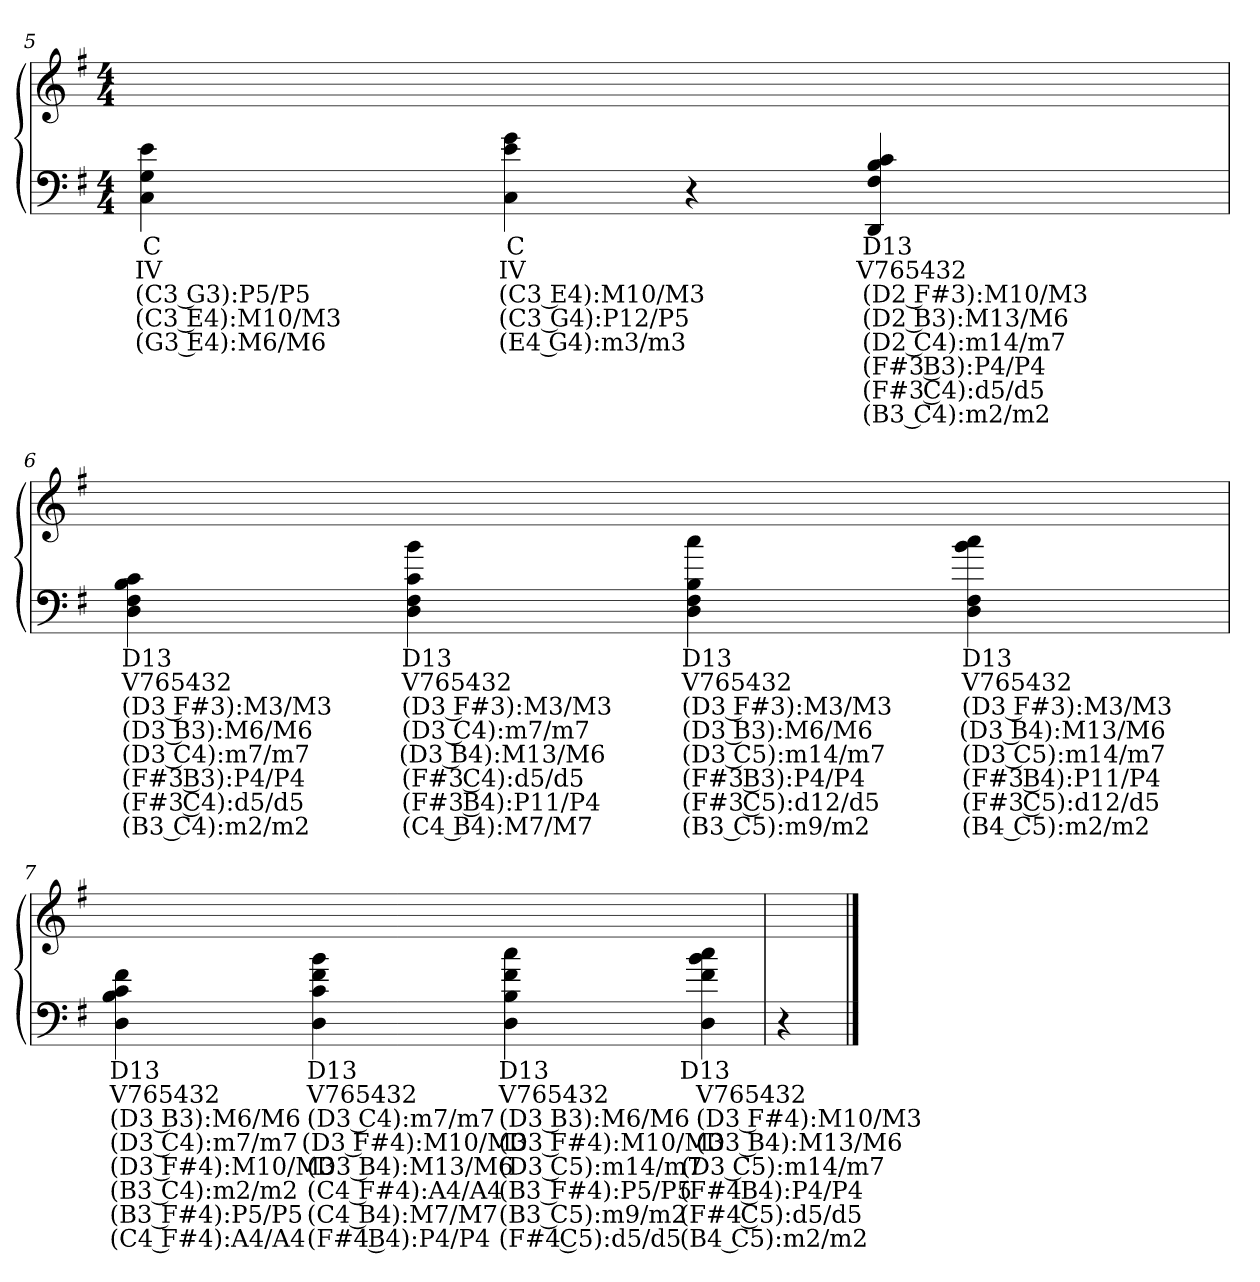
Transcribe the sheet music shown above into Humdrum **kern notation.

**kern	**text	**text	**text	**text	**text	**text	**text	**text	**kern
*part2	*part2	*part2	*part2	*part2	*part2	*part2	*part2	*part2	*part1
*staff2	*staff2	*staff2	*staff2	*staff2	*staff2	*staff2	*staff2	*staff2	*staff1
*clefF4	*	*	*	*	*	*	*	*	*clefG2
*k[f#]	*	*	*	*	*	*	*	*	*k[f#]
*G:	*	*	*	*	*	*	*	*	*G:
*M4/4	*	*	*	*	*	*	*	*	*M4/4
=5	=5	=5	=5	=5	=5	=5	=5	=5	=5
4C 4G 4e	C	IV	(C3 G3):P5/P5	(C3 E4):M10/M3	(G3 E4):M6/M6	.	.	.	1ryy
4C 4e 4g	C	IV	(C3 E4):M10/M3	(C3 G4):P12/P5	(E4 G4):m3/m3	.	.	.	.
4r	.	.	.	.	.	.	.	.	.
4DD 4F# 4B 4c	D13	V765432	(D2 F#3):M10/M3	(D2 B3):M13/M6	(D2 C4):m14/m7	(F#3 B3):P4/P4	(F#3 C4):d5/d5	(B3 C4):m2/m2	.
=6	=6	=6	=6	=6	=6	=6	=6	=6	=6
4D 4F# 4B 4c	D13	V765432	(D3 F#3):M3/M3	(D3 B3):M6/M6	(D3 C4):m7/m7	(F#3 B3):P4/P4	(F#3 C4):d5/d5	(B3 C4):m2/m2	1ryy
4D 4F# 4c 4b	D13	V765432	(D3 F#3):M3/M3	(D3 C4):m7/m7	(D3 B4):M13/M6	(F#3 C4):d5/d5	(F#3 B4):P11/P4	(C4 B4):M7/M7	.
4D 4F# 4B 4cc	D13	V765432	(D3 F#3):M3/M3	(D3 B3):M6/M6	(D3 C5):m14/m7	(F#3 B3):P4/P4	(F#3 C5):d12/d5	(B3 C5):m9/m2	.
4D 4F# 4b 4cc	D13	V765432	(D3 F#3):M3/M3	(D3 B4):M13/M6	(D3 C5):m14/m7	(F#3 B4):P11/P4	(F#3 C5):d12/d5	(B4 C5):m2/m2	.
=7	=7	=7	=7	=7	=7	=7	=7	=7	=7
4D 4B 4c 4f#	D13	V765432	(D3 B3):M6/M6	(D3 C4):m7/m7	(D3 F#4):M10/M3	(B3 C4):m2/m2	(B3 F#4):P5/P5	(C4 F#4):A4/A4	1ryy
4D 4c 4f# 4b	D13	V765432	(D3 C4):m7/m7	(D3 F#4):M10/M3	(D3 B4):M13/M6	(C4 F#4):A4/A4	(C4 B4):M7/M7	(F#4 B4):P4/P4	.
4D 4B 4f# 4cc	D13	V765432	(D3 B3):M6/M6	(D3 F#4):M10/M3	(D3 C5):m14/m7	(B3 F#4):P5/P5	(B3 C5):m9/m2	(F#4 C5):d5/d5	.
4D 4f# 4b 4cc	D13	V765432	(D3 F#4):M10/M3	(D3 B4):M13/M6	(D3 C5):m14/m7	(F#4 B4):P4/P4	(F#4 C5):d5/d5	(B4 C5):m2/m2	.
=8	=8	=8	=8	=8	=8	=8	=8	=8	=8
4r	.	.	.	.	.	.	.	.	4ryy
==	==	==	==	==	==	==	==	==	==
*-	*-	*-	*-	*-	*-	*-	*-	*-	*-
